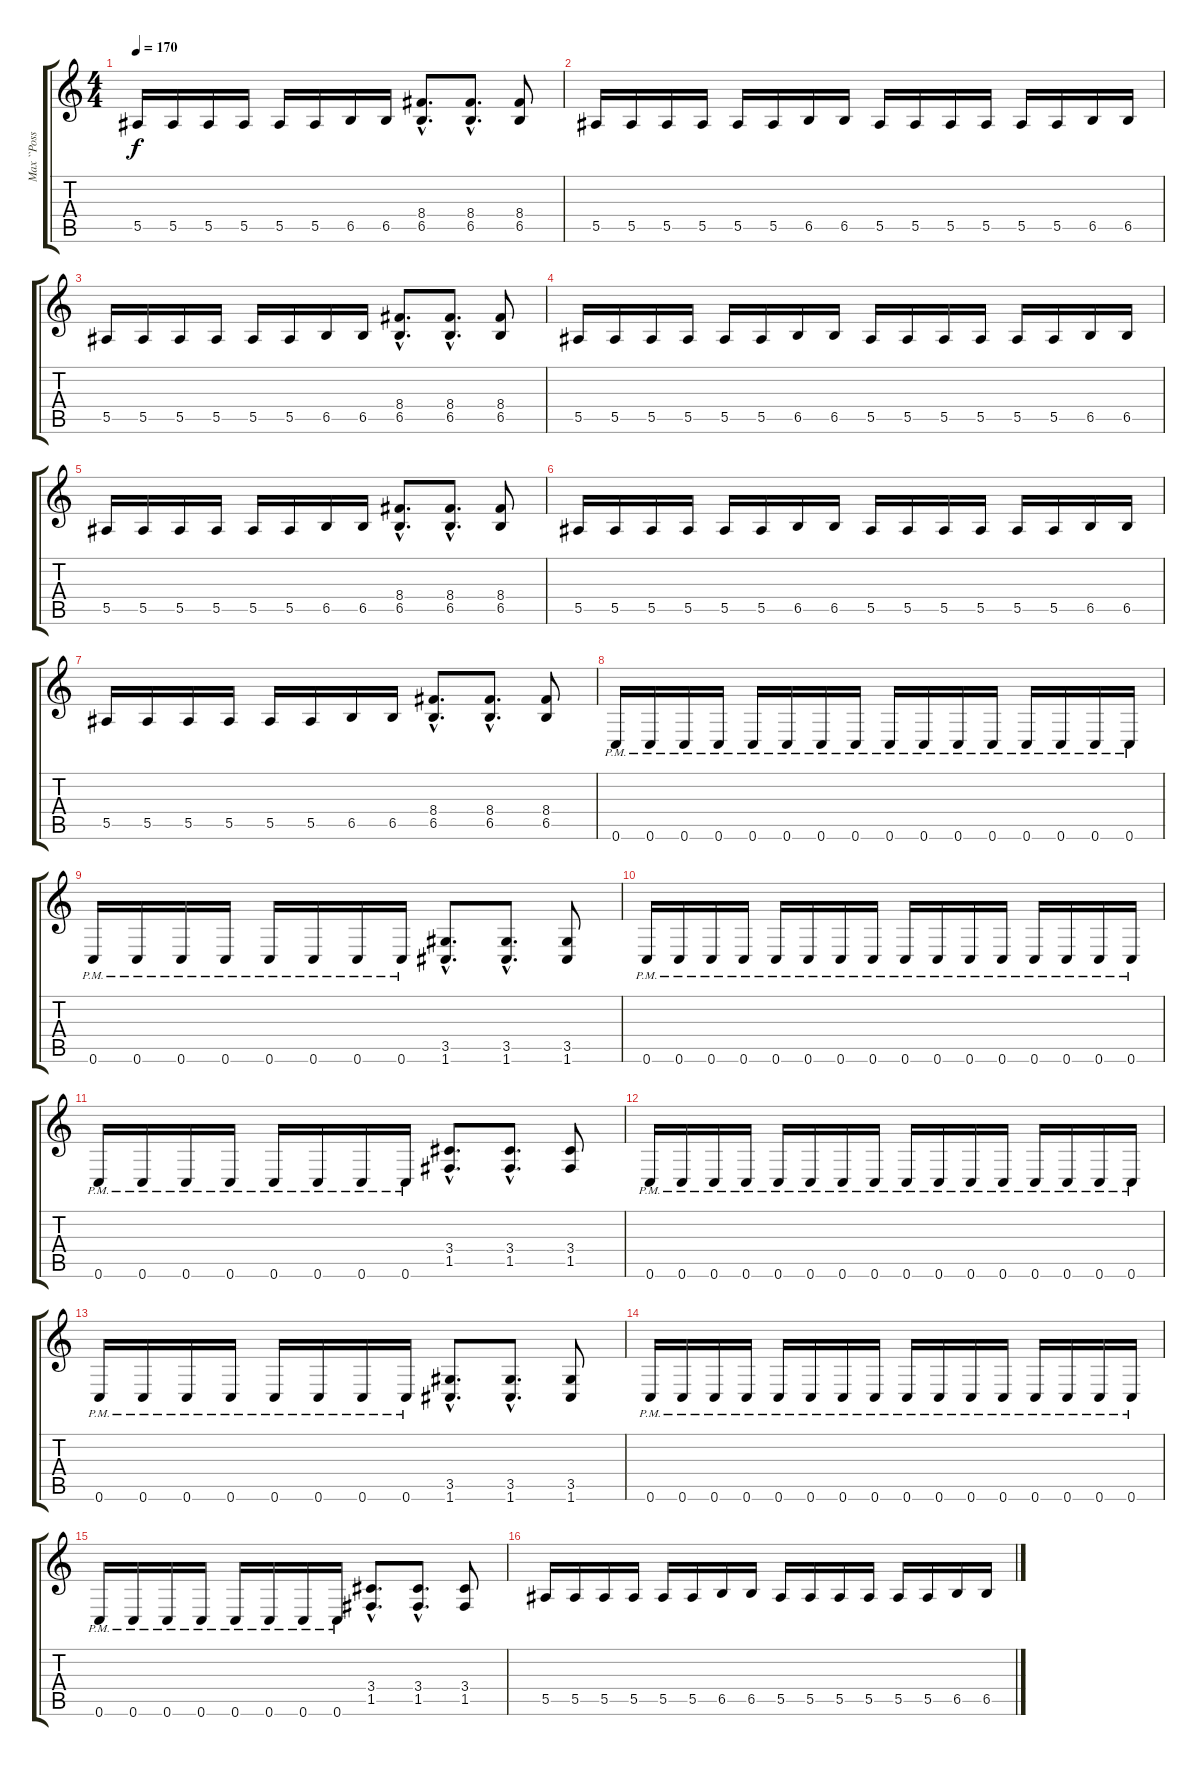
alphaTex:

\track ("Max ``Possessed`` Cavalera" "Max ``Poss") {instrument distortionguitar}
\staff {score tabs}
\tuning (C4 G3 Eb3 Bb2 F2 C2) {hide}
\ts (4 4)
\tempo 170
\clef g2
\ks c
5.5.16{dy f} 5.5.16 5.5.16 5.5.16 5.5.16 5.5.16 6.5.16 6.5.16 (8.4{hac} 6.5{hac}).8{d} (8.4{hac} 6.5{hac}).8{d} (8.4 6.5).8 |
5.5.16 5.5.16 5.5.16 5.5.16 5.5.16 5.5.16 6.5.16 6.5.16 5.5.16 5.5.16 5.5.16 5.5.16 5.5.16 5.5.16 6.5.16 6.5.16 |
5.5.16 5.5.16 5.5.16 5.5.16 5.5.16 5.5.16 6.5.16 6.5.16 (8.4{hac} 6.5{hac}).8{d} (8.4{hac} 6.5{hac}).8{d} (8.4 6.5).8 |
5.5.16 5.5.16 5.5.16 5.5.16 5.5.16 5.5.16 6.5.16 6.5.16 5.5.16 5.5.16 5.5.16 5.5.16 5.5.16 5.5.16 6.5.16 6.5.16 |
5.5.16 5.5.16 5.5.16 5.5.16 5.5.16 5.5.16 6.5.16 6.5.16 (8.4{hac} 6.5{hac}).8{d} (8.4{hac} 6.5{hac}).8{d} (8.4 6.5).8 |
5.5.16 5.5.16 5.5.16 5.5.16 5.5.16 5.5.16 6.5.16 6.5.16 5.5.16 5.5.16 5.5.16 5.5.16 5.5.16 5.5.16 6.5.16 6.5.16 |
5.5.16 5.5.16 5.5.16 5.5.16 5.5.16 5.5.16 6.5.16 6.5.16 (8.4{hac} 6.5{hac}).8{d} (8.4{hac} 6.5{hac}).8{d} (8.4 6.5).8 |
0.6{pm}.16 0.6{pm}.16 0.6{pm}.16 0.6{pm}.16 0.6{pm}.16 0.6{pm}.16 0.6{pm}.16 0.6{pm}.16 0.6{pm}.16 0.6{pm}.16 0.6{pm}.16 0.6{pm}.16 0.6{pm}.16 0.6{pm}.16 0.6{pm}.16 0.6{pm}.16 |
0.6{pm}.16 0.6{pm}.16 0.6{pm}.16 0.6{pm}.16 0.6{pm}.16 0.6{pm}.16 0.6{pm}.16 0.6{pm}.16 (3.5{hac} 1.6{hac}).8{d} (3.5{hac} 1.6{hac}).8{d} (3.5 1.6).8 |
0.6{pm}.16 0.6{pm}.16 0.6{pm}.16 0.6{pm}.16 0.6{pm}.16 0.6{pm}.16 0.6{pm}.16 0.6{pm}.16 0.6{pm}.16 0.6{pm}.16 0.6{pm}.16 0.6{pm}.16 0.6{pm}.16 0.6{pm}.16 0.6{pm}.16 0.6{pm}.16 |
0.6{pm}.16 0.6{pm}.16 0.6{pm}.16 0.6{pm}.16 0.6{pm}.16 0.6{pm}.16 0.6{pm}.16 0.6{pm}.16 (3.4{hac} 1.5{hac}).8{d} (3.4{hac} 1.5{hac}).8{d} (3.4 1.5).8 |
0.6{pm}.16 0.6{pm}.16 0.6{pm}.16 0.6{pm}.16 0.6{pm}.16 0.6{pm}.16 0.6{pm}.16 0.6{pm}.16 0.6{pm}.16 0.6{pm}.16 0.6{pm}.16 0.6{pm}.16 0.6{pm}.16 0.6{pm}.16 0.6{pm}.16 0.6{pm}.16 |
0.6{pm}.16 0.6{pm}.16 0.6{pm}.16 0.6{pm}.16 0.6{pm}.16 0.6{pm}.16 0.6{pm}.16 0.6{pm}.16 (3.5{hac} 1.6{hac}).8{d} (3.5{hac} 1.6{hac}).8{d} (3.5 1.6).8 |
0.6{pm}.16 0.6{pm}.16 0.6{pm}.16 0.6{pm}.16 0.6{pm}.16 0.6{pm}.16 0.6{pm}.16 0.6{pm}.16 0.6{pm}.16 0.6{pm}.16 0.6{pm}.16 0.6{pm}.16 0.6{pm}.16 0.6{pm}.16 0.6{pm}.16 0.6{pm}.16 |
0.6{pm}.16 0.6{pm}.16 0.6{pm}.16 0.6{pm}.16 0.6{pm}.16 0.6{pm}.16 0.6{pm}.16 0.6{pm}.16 (3.4{hac} 1.5{hac}).8{d} (3.4{hac} 1.5{hac}).8{d} (3.4 1.5).8 |
5.5.16 5.5.16 5.5.16 5.5.16 5.5.16 5.5.16 6.5.16 6.5.16 5.5.16 5.5.16 5.5.16 5.5.16 5.5.16 5.5.16 6.5.16 6.5.16
